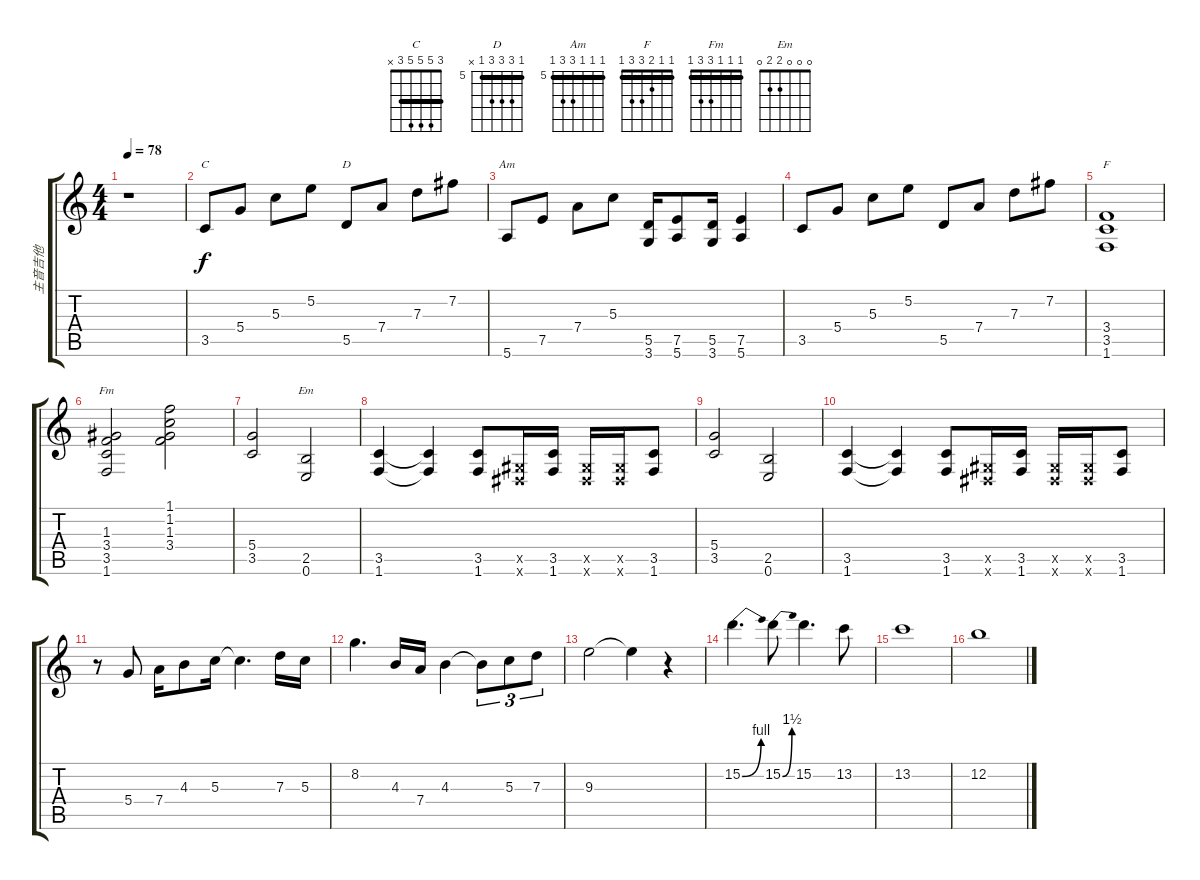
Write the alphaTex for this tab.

\track ("主音吉他" "主音吉他") {instrument distortionguitar}
\staff {score tabs}
\tuning (E4 B3 G3 D3 A2 E2) {hide}
\chord ("C" 3 5 5 5 3 x) {barre 3}
\chord ("D" 5 7 7 7 5 x) {firstfret 5 barre 5}
\chord ("Am" 5 5 5 7 7 5) {firstfret 5 barre 5}
\chord ("F" 1 1 2 3 3 1) {barre 1}
\chord ("Fm" 1 1 1 3 3 1) {barre 1}
\chord ("Em" 0 0 0 2 2 0)
\ts (4 4)
\tempo 78
\clef g2
\ks c
r.1{dy f} |
3.5.8{ch "C"} 5.4.8 5.3.8 5.2.8 5.5.8{ch "D"} 7.4.8 7.3.8 7.2.8 |
5.6.8{ch "Am"} 7.5.8 7.4.8 5.3.8 (5.5 3.6).16 (7.5 5.6).8 (5.5 3.6).16 (7.5 5.6).4 |
3.5.8 5.4.8 5.3.8 5.2.8 5.5.8 7.4.8 7.3.8 7.2.8 |
(3.4 3.5 1.6).1{ch "F"} |
(1.3 3.4 3.5 1.6).2{ch "Fm"} (1.1 1.2 1.3 3.4).2 |
(5.4 3.5).2 (2.5 0.6).2{ch "Em"} |
(3.5 1.6).4 (3.5{t} 1.6{t}).4 (3.5 1.6).8 (-1.5{x} -1.6{x}).16 (3.5 1.6).16 (-1.5{x} -1.6{x}).16 (-1.5{x} -1.6{x}).16 (3.5 1.6).8 |
(5.4 3.5).2 (2.5 0.6).2 |
(3.5 1.6).4 (3.5{t} 1.6{t}).4 (3.5 1.6).8 (-1.5{x} -1.6{x}).16 (3.5 1.6).16 (-1.5{x} -1.6{x}).16 (-1.5{x} -1.6{x}).16 (3.5 1.6).8 |
r.8 5.4.8 7.4.16 4.3.8 5.3.16 5.3{t}.4{d} 7.3.16 5.3.16 |
8.2.4{d} 4.3.16 7.4.16 4.3.4 4.3{t}.8{tu (3 2)} 5.3.8{tu (3 2)} 7.3.8{tu (3 2)} |
9.3.2 9.3{t}.4 r.4 |
15.2{be (bend 0 0 60 4)}.4{d} 15.2{be (bend 0 0 60 6)}.8 15.2.4{d} 13.2.8 |
13.2.1 |
12.2.1
